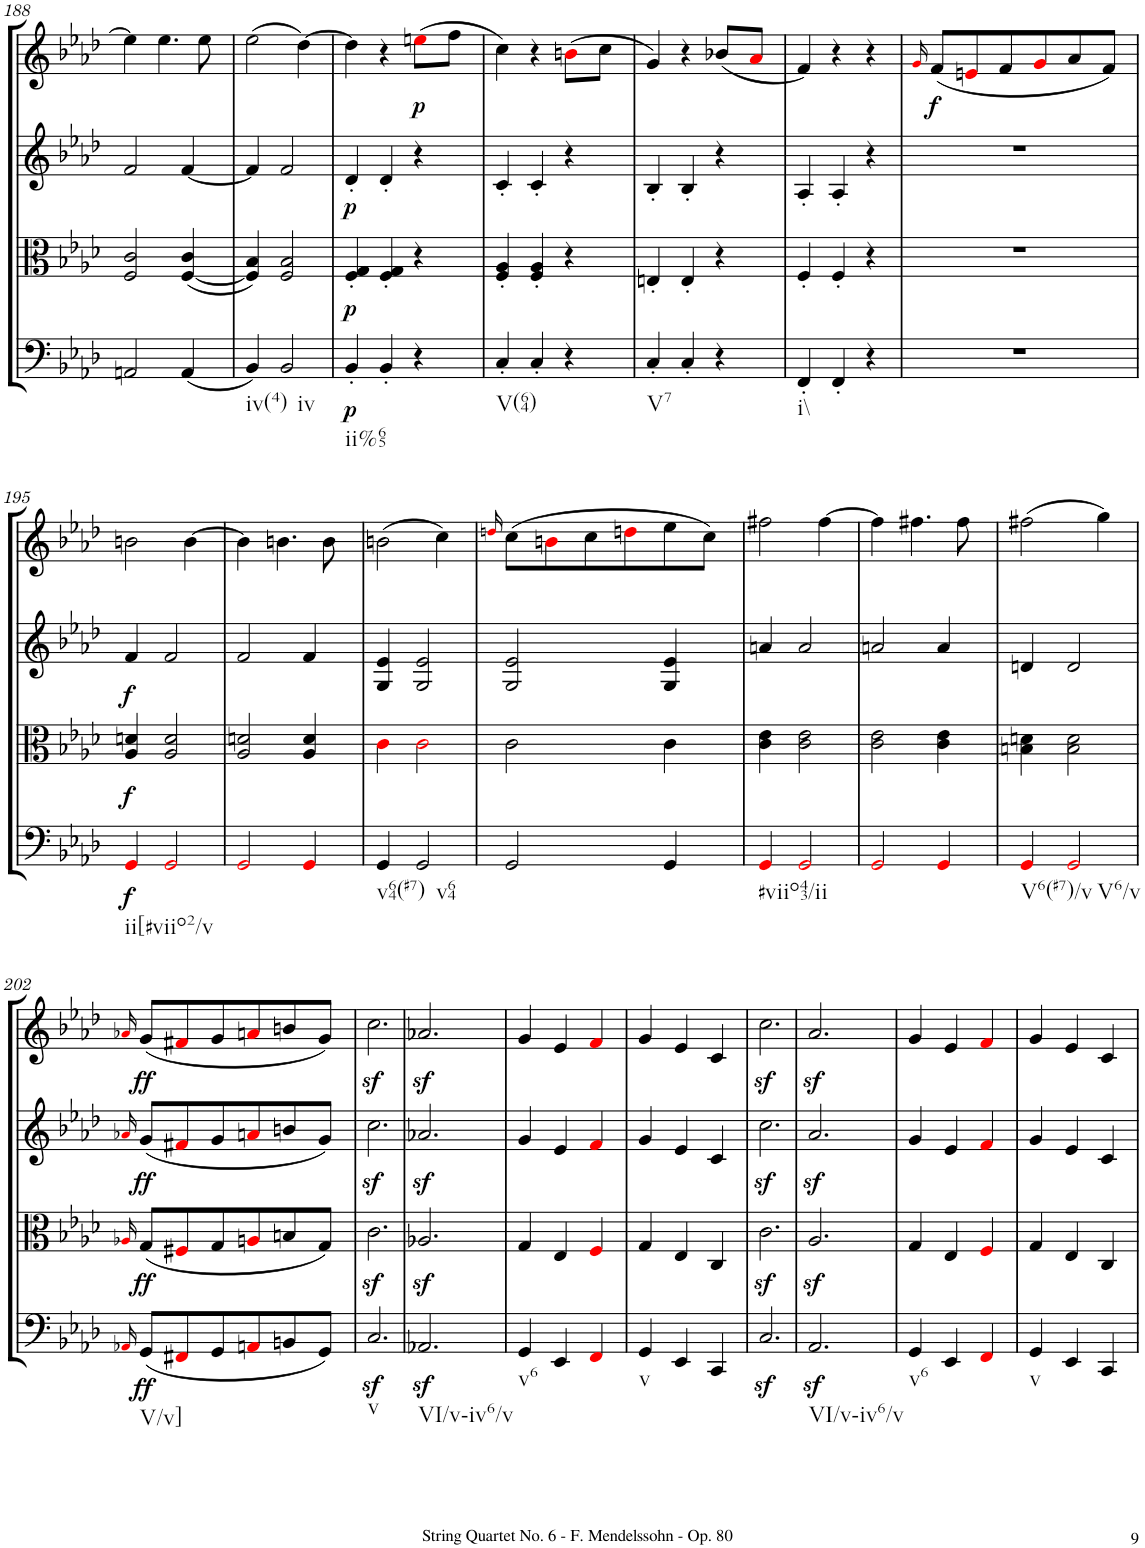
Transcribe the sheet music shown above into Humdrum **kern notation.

**kern	**dynam	**kern	**dynam	**kern	**dynam	**kern	**dynam
*part4	*part4	*part3	*part3	*part2	*part2	*part1	*part1
*staff4	*staff4	*staff3	*staff3	*staff2	*staff2	*staff1	*staff1
*I"Violoncello	*	*I"Viola	*	*I"Violino II	*	*I"Violino I	*
*I'Vc	*	*I'Vla	*	*I'Vln	*	*I'Vln	*
!!LO:PB:g=z
*clefF4	*	*clefC3	*	*clefG2	*	*clefG2	*
*k[b-e-a-d-]	*	*k[b-e-a-d-]	*	*k[b-e-a-d-]	*	*k[b-e-a-d-]	*
*M3/4	*	*M3/4	*	*M3/4	*	*M3/4	*
=188	=188	=188	=188	=188	=188	=188	=188
2AAn/	.	2F/ 2c/	.	2f/	.	4ee-\]	.
.	.	.	.	.	.	4.ee-\	.
(4AA/	.	([4F/ 4c/	.	[4f/	.	.	.
.	.	.	.	.	.	8ee-\	.
=189	=189	=189	=189	=189	=189	=189	=189
!LO:TX:b:t=iv(4)	!	!	!	!	!	!	!
4BB-/)	.	4F/] 4B-/)	.	4f/]	.	(2ee-\	.
!LO:TX:b:t=iv	!	!	!	!	!	!	!
2BB-/	.	2F/ 2B-/	.	2f/	.	.	.
.	.	.	.	.	.	[4dd-\)	.
=190	=190	=190	=190	=190	=190	=190	=190
!LO:TX:b:t=ii%65	!	!	!	!	!	!	!
!	!LO:DY:b	!	!LO:DY:b	!	!LO:DY:b	!	!
4BB-'/	p	4F/' 4G/'	p	4d-'/	p	4dd-\]	.
4BB-'/	.	4F/' 4G/'	.	4d-'/	.	4r	.
!	!	!	!	!	!	!	!LO:DY:b
4r	.	4r	.	4r	.	(8eeni\L	p
.	.	.	.	.	.	8ff\J	.
=191	=191	=191	=191	=191	=191	=191	=191
!LO:TX:b:t=V(64)	!	!	!	!	!	!	!
4C'/	.	4F/' 4A-/'	.	4c'/	.	4cc\)	.
4C'/	.	4F/' 4A-/'	.	4c'/	.	4r	.
4r	.	4r	.	4r	.	(8bni\L	.
.	.	.	.	.	.	8cc\J	.
=192	=192	=192	=192	=192	=192	=192	=192
!LO:TX:b:t=V7	!	!	!	!	!	!	!
4C'/	.	4En'/	.	4B-'/	.	4g/)	.
4C'/	.	4E'/	.	4B-'/	.	4r	.
4r	.	4r	.	4r	.	(8b-X/L	.
.	.	.	.	.	.	8a-i/J	.
=193	=193	=193	=193	=193	=193	=193	=193
!LO:TX:b:t=i\\	!	!	!	!	!	!	!
4FF'/	.	4F'/	.	4A-'/	.	4f/)	.
4FF'/	.	4F'/	.	4A-'/	.	4r	.
4r	.	4r	.	4r	.	4r	.
=194	=194	=194	=194	=194	=194	=194	=194
.	.	.	.	.	.	16qgi/	.
!	!	!	!	!	!	!	!LO:DY:b
2.r	.	2.r	.	2.r	.	(8f/L	f
.	.	.	.	.	.	8eni/	.
.	.	.	.	.	.	8f/	.
.	.	.	.	.	.	8gi/	.
.	.	.	.	.	.	8a-/	.
.	.	.	.	.	.	8f/J)	.
!!LO:LB:g=z
=195	=195	=195	=195	=195	=195	=195	=195
!LO:TX:b:t=ii[#viio2/v	!	!	!	!	!	!	!
!	!LO:DY:b	!	!LO:DY:b	!	!LO:DY:b	!	!
4GGi/	f	4A-/ 4dn/	f	4f/	f	2bn\	.
2GGi/	.	2A-/ 2d/	.	2f/	.	.	.
.	.	.	.	.	.	[4b\	.
=196	=196	=196	=196	=196	=196	=196	=196
2GGi/	.	2A-/ 2dn/	.	2f/	.	4b\]	.
.	.	.	.	.	.	4.bn\	.
4GGi/	.	4A-/ 4d/	.	4f/	.	.	.
.	.	.	.	.	.	8b\	.
=197	=197	=197	=197	=197	=197	=197	=197
!LO:TX:b:t=v64(#7)	!	!	!	!	!	!	!
4GG/	.	4ci\	.	4G/ 4e-/	.	(2bn\	.
!LO:TX:b:t=v64	!	!	!	!	!	!	!
2GG/	.	2ci\	.	2G/ 2e-/	.	.	.
.	.	.	.	.	.	4cc\)	.
=198	=198	=198	=198	=198	=198	=198	=198
.	.	.	.	.	.	16qddni/	.
2GG/	.	2c\	.	2G/ 2e-/	.	(8cc\L	.
.	.	.	.	.	.	8bni\	.
.	.	.	.	.	.	8cc\	.
.	.	.	.	.	.	8ddni\	.
4GG/	.	4c\	.	4G/ 4e-/	.	8ee-\	.
.	.	.	.	.	.	8cc\J)	.
=199	=199	=199	=199	=199	=199	=199	=199
!LO:TX:b:t=#viio43/ii	!	!	!	!	!	!	!
4GGi/	.	4c\ 4e-\	.	4an/	.	2ff#X\	.
2GGi/	.	2c\ 2e-\	.	2a/	.	.	.
.	.	.	.	.	.	[4ff#\	.
=200	=200	=200	=200	=200	=200	=200	=200
2GGi/	.	2c\ 2e-\	.	2an/	.	4ff#\]	.
.	.	.	.	.	.	4.ff#X\	.
4GGi/	.	4c\ 4e-\	.	4a/	.	.	.
.	.	.	.	.	.	8ff#\	.
=201	=201	=201	=201	=201	=201	=201	=201
!LO:TX:b:t=V6(#7)/v	!	!	!	!	!	!	!
4GGi/	.	4Bn\ 4dn\	.	4dn/	.	(2ff#X\	.
!LO:TX:b:t=V6/v	!	!	!	!	!	!	!
2GGi/	.	2B\ 2d\	.	2d/	.	.	.
.	.	.	.	.	.	4gg\)	.
!!LO:LB:g=z
=202	=202	=202	=202	=202	=202	=202	=202
16qAA-Xi/	.	16qA-Xi/	.	16qa-Xi/	.	16qa-Xi/	.
!LO:TX:b:t=V/v]	!	!	!	!	!	!	!
!	!LO:DY:b	!	!LO:DY:b	!	!LO:DY:b	!	!LO:DY:b
(8GG/L	ff	(8G/L	ff	(8g/L	ff	(8g/L	ff
8FF#Xi/	.	8F#Xi/	.	8f#Xi/	.	8f#Xi/	.
8GG/	.	8G/	.	8g/	.	8g/	.
8AAni/	.	8Ani/	.	8ani/	.	8ani/	.
8BBn/	.	8Bn/	.	8bn/	.	8bn/	.
8GG/J)	.	8G/J)	.	8g/J)	.	8g/J)	.
=203	=203	=203	=203	=203	=203	=203	=203
!LO:TX:b:t=v	!	!	!	!	!	!	!
2.Cz</	.	2.cz<\	.	2.ccz<\	.	2.ccz<\	.
=204	=204	=204	=204	=204	=204	=204	=204
!LO:TX:b:t=VI/v-iv6/v	!	!	!	!	!	!	!
2.AA-Xz</	.	2.A-Xz</	.	2.a-Xz</	.	2.a-Xz</	.
=205	=205	=205	=205	=205	=205	=205	=205
!LO:TX:b:t=v6	!	!	!	!	!	!	!
4GG/	.	4G/	.	4g/	.	4g/	.
4EE-/	.	4E-/	.	4e-/	.	4e-/	.
4FFi/	.	4Fi/	.	4fi/	.	4fi/	.
=206	=206	=206	=206	=206	=206	=206	=206
!LO:TX:b:t=v	!	!	!	!	!	!	!
4GG/	.	4G/	.	4g/	.	4g/	.
4EE-/	.	4E-/	.	4e-/	.	4e-/	.
4CC/	.	4C/	.	4c/	.	4c/	.
=207	=207	=207	=207	=207	=207	=207	=207
2.Cz</	.	2.cz<\	.	2.ccz<\	.	2.ccz<\	.
=208	=208	=208	=208	=208	=208	=208	=208
!LO:TX:b:t=VI/v-iv6/v	!	!	!	!	!	!	!
2.AA-z</	.	2.A-z</	.	2.a-z</	.	2.a-z</	.
=209	=209	=209	=209	=209	=209	=209	=209
!LO:TX:b:t=v6	!	!	!	!	!	!	!
4GG/	.	4G/	.	4g/	.	4g/	.
4EE-/	.	4E-/	.	4e-/	.	4e-/	.
4FFi/	.	4Fi/	.	4fi/	.	4fi/	.
=210	=210	=210	=210	=210	=210	=210	=210
!LO:TX:b:t=v	!	!	!	!	!	!	!
4GG/	.	4G/	.	4g/	.	4g/	.
4EE-/	.	4E-/	.	4e-/	.	4e-/	.
4CC/	.	4C/	.	4c/	.	4c/	.
=	=	=	=	=	=	=	=
*-	*-	*-	*-	*-	*-	*-	*-
